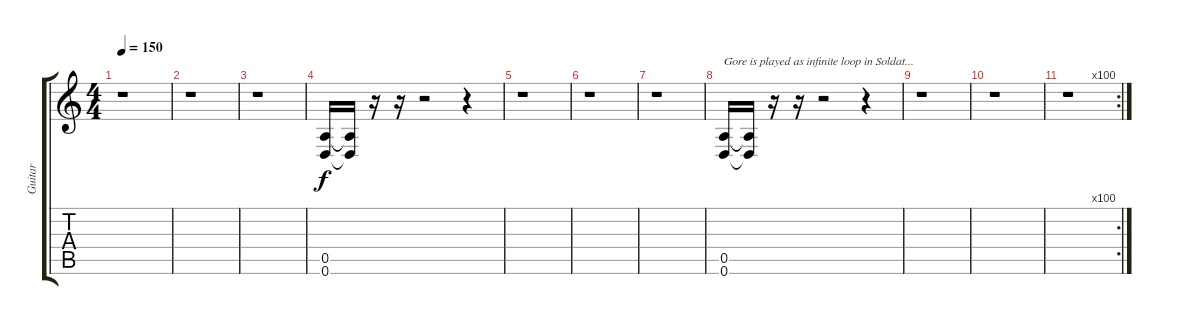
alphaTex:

\track ("Guitar" "Guitar") {instrument distortionguitar}
\staff {score tabs}
\tuning (E4 B3 G3 D3 A2 D2) {hide}
\ts (4 4)
\tempo 150
\clef g2
\ks c
r.1{dy f} |
r.1 |
r.1 |
(0.5 0.6).16 (0.5{t} 0.6{t}).16 r.16 r.16 r.2 r.4 |
r.1 |
r.1 |
r.1 |
(0.5 0.6).16{txt "Gore is played as infinite loop in Soldat..."} (0.5{t} 0.6{t}).16 r.16 r.16 r.2 r.4 |
r.1 |
r.1 |
\rc 100
r.1
